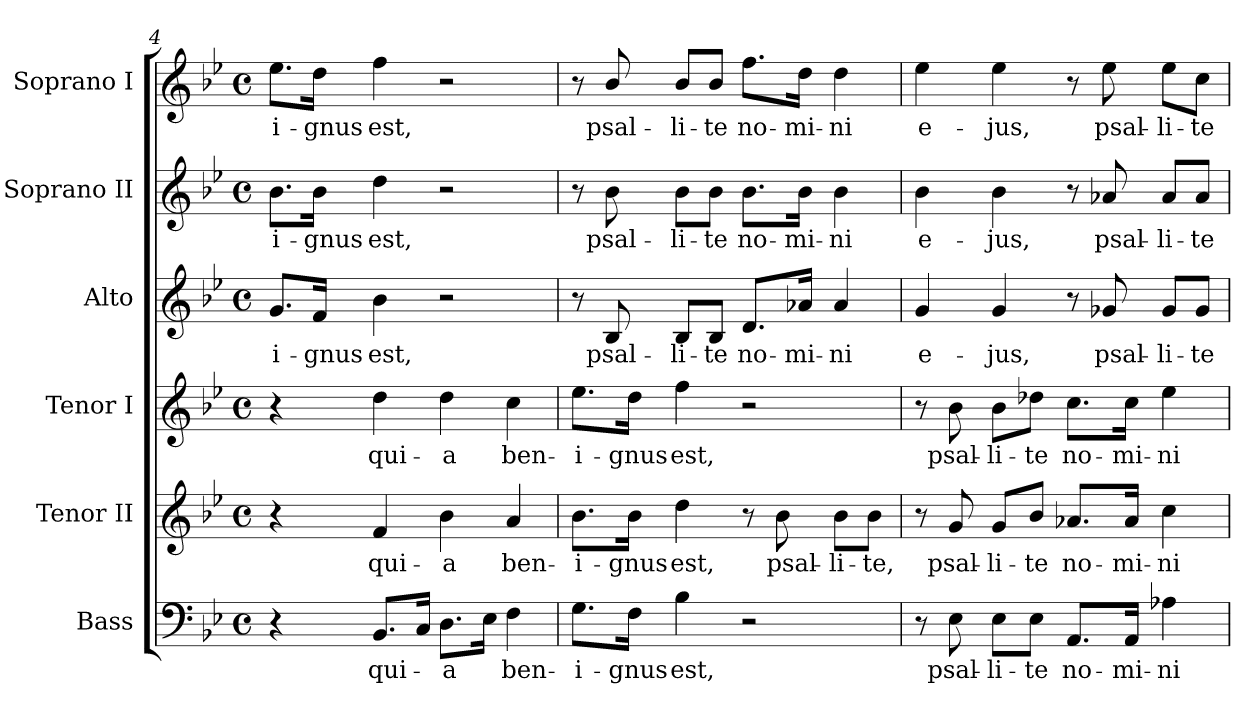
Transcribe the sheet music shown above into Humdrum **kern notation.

**kern	**text	**kern	**text	**kern	**text	**kern	**text	**kern	**text	**kern	**text
*part6	*part6	*part5	*part5	*part4	*part4	*part3	*part3	*part2	*part2	*part1	*part1
*staff6	*staff6	*staff5	*staff5	*staff4	*staff4	*staff3	*staff3	*staff2	*staff2	*staff1	*staff1
*I"Bass	*	*I"Tenor II	*	*I"Tenor I	*	*I"Alto	*	*I"Soprano II	*	*I"Soprano I	*
*I'B.	*	*I'T. II	*	*I'T. I	*	*I'A.	*	*I'S. II	*	*I'S. I	*
*clefF4	*	*clefG2	*	*clefG2	*	*clefG2	*	*clefG2	*	*clefG2	*
*	*	*ITrd7c12	*	*ITrd7c12	*	*	*	*	*	*	*
*k[b-e-]	*	*k[b-e-]	*	*k[b-e-]	*	*k[b-e-]	*	*k[b-e-]	*	*k[b-e-]	*
*B-:	*	*B-:	*	*B-:	*	*B-:	*	*B-:	*	*B-:	*
*M4/4	*	*M4/4	*	*M4/4	*	*M4/4	*	*M4/4	*	*M4/4	*
*met(c)	*	*met(c)	*	*met(c)	*	*met(c)	*	*met(c)	*	*met(c)	*
=4	=4	=4	=4	=4	=4	=4	=4	=4	=4	=4	=4
!	!	!	!	!	!	!	!LO:LY:b:color=#000000	!	!	!	!
!	!	!	!	!	!	!	!	!	!LO:LY:b:color=#000000	!	!
!	!	!	!	!	!	!	!	!	!	!	!LO:LY:b:color=#000000
4r	.	4r	.	4r	.	8.gi/L	-i-	8.b-i\L	-i-	8.ee-i\L	-i-
!	!	!	!	!	!	!	!LO:LY:b:color=#000000	!	!	!	!
!	!	!	!	!	!	!	!	!	!LO:LY:b:color=#000000	!	!
!	!	!	!	!	!	!	!	!	!	!	!LO:LY:b:color=#000000
.	.	.	.	.	.	16fi/Jk	-gnus	16b-i\Jk	-gnus	16ddi\Jk	-gnus
!	!LO:LY:b:color=#000000	!	!	!	!	!	!	!	!	!	!
!	!	!	!LO:LY:b:color=#000000	!	!	!	!	!	!	!	!
!	!	!	!	!	!LO:LY:b:color=#000000	!	!	!	!	!	!
!	!	!	!	!	!	!	!LO:LY:b:color=#000000	!	!	!	!
!	!	!	!	!	!	!	!	!	!LO:LY:b:color=#000000	!	!
!	!	!	!	!	!	!	!	!	!	!	!LO:LY:b:color=#000000
8.BB-i/L	qui-	4Fi/	qui-	4di\	qui-	4b-i\	est,	4ddi\	est,	4ffi\	est,
16Ci/Jk	.	.	.	.	.	.	.	.	.	.	.
!	!LO:LY:b:color=#000000	!	!	!	!	!	!	!	!	!	!
!	!	!	!LO:LY:b:color=#000000	!	!	!	!	!	!	!	!
!	!	!	!	!	!LO:LY:b:color=#000000	!	!	!	!	!	!
8.Di\L	-a	4B-i\	-a	4di\	-a	2r	.	2r	.	2r	.
16E-i\Jk	.	.	.	.	.	.	.	.	.	.	.
!	!LO:LY:b:color=#000000	!	!	!	!	!	!	!	!	!	!
!	!	!	!LO:LY:b:color=#000000	!	!	!	!	!	!	!	!
!	!	!	!	!	!LO:LY:b:color=#000000	!	!	!	!	!	!
4Fi\	ben-	4Ai/	ben-	4ci\	ben-	.	.	.	.	.	.
!!LO:LB:g=z
=5	=5	=5	=5	=5	=5	=5	=5	=5	=5	=5	=5
!	!LO:LY:b:color=#000000	!	!	!	!	!	!	!	!	!	!
!	!	!	!LO:LY:b:color=#000000	!	!	!	!	!	!	!	!
!	!	!	!	!	!LO:LY:b:color=#000000	!	!	!	!	!	!
8.Gi\L	-i-	8.B-i\L	-i-	8.e-i\L	-i-	8r	.	8r	.	8r	.
!	!	!	!	!	!	!	!LO:LY:b:color=#000000	!	!	!	!
!	!	!	!	!	!	!	!	!	!LO:LY:b:color=#000000	!	!
!	!	!	!	!	!	!	!	!	!	!	!LO:LY:b:color=#000000
.	.	.	.	.	.	8B-i/	psal-	8b-i\	psal-	8b-i/	psal-
!	!LO:LY:b:color=#000000	!	!	!	!	!	!	!	!	!	!
!	!	!	!LO:LY:b:color=#000000	!	!	!	!	!	!	!	!
!	!	!	!	!	!LO:LY:b:color=#000000	!	!	!	!	!	!
16Fi\Jk	-gnus	16B-i\Jk	-gnus	16di\Jk	-gnus	.	.	.	.	.	.
!	!LO:LY:b:color=#000000	!	!	!	!	!	!	!	!	!	!
!	!	!	!LO:LY:b:color=#000000	!	!	!	!	!	!	!	!
!	!	!	!	!	!LO:LY:b:color=#000000	!	!	!	!	!	!
!	!	!	!	!	!	!	!LO:LY:b:color=#000000	!	!	!	!
!	!	!	!	!	!	!	!	!	!LO:LY:b:color=#000000	!	!
!	!	!	!	!	!	!	!	!	!	!	!LO:LY:b:color=#000000
4B-i\	est,	4di\	est,	4fi\	est,	8B-i/L	-li-	8b-i\L	-li-	8b-i/L	-li-
!	!	!	!	!	!	!	!LO:LY:b:color=#000000	!	!	!	!
!	!	!	!	!	!	!	!	!	!LO:LY:b:color=#000000	!	!
!	!	!	!	!	!	!	!	!	!	!	!LO:LY:b:color=#000000
.	.	.	.	.	.	8B-i/J	-te	8b-i\J	-te	8b-i/J	-te
!	!	!	!	!	!	!	!LO:LY:b:color=#000000	!	!	!	!
!	!	!	!	!	!	!	!	!	!LO:LY:b:color=#000000	!	!
!	!	!	!	!	!	!	!	!	!	!	!LO:LY:b:color=#000000
2r	.	8r	.	2r	.	8.di/L	no-	8.b-i\L	no-	8.ffi\L	no-
!	!	!	!LO:LY:b:color=#000000	!	!	!	!	!	!	!	!
.	.	8B-i\	psal-	.	.	.	.	.	.	.	.
!	!	!	!	!	!	!	!LO:LY:b:color=#000000	!	!	!	!
!	!	!	!	!	!	!	!	!	!LO:LY:b:color=#000000	!	!
!	!	!	!	!	!	!	!	!	!	!	!LO:LY:b:color=#000000
.	.	.	.	.	.	16a-Xi/Jk	-mi-	16b-i\Jk	-mi-	16ddi\Jk	-mi-
!	!	!	!LO:LY:b:color=#000000	!	!	!	!	!	!	!	!
!	!	!	!	!	!	!	!LO:LY:b:color=#000000	!	!	!	!
!	!	!	!	!	!	!	!	!	!LO:LY:b:color=#000000	!	!
!	!	!	!	!	!	!	!	!	!	!	!LO:LY:b:color=#000000
.	.	8B-i\L	-li-	.	.	4a-i/	-ni	4b-i\	-ni	4ddi\	-ni
!	!	!	!LO:LY:b:color=#000000	!	!	!	!	!	!	!	!
.	.	8B-i\J	-te,	.	.	.	.	.	.	.	.
=6	=6	=6	=6	=6	=6	=6	=6	=6	=6	=6	=6
!	!	!	!	!	!	!	!LO:LY:b:color=#000000	!	!	!	!
!	!	!	!	!	!	!	!	!	!LO:LY:b:color=#000000	!	!
!	!	!	!	!	!	!	!	!	!	!	!LO:LY:b:color=#000000
8r	.	8r	.	8r	.	4gi/	e-	4b-i\	e-	4ee-i\	e-
!	!LO:LY:b:color=#000000	!	!	!	!	!	!	!	!	!	!
!	!	!	!LO:LY:b:color=#000000	!	!	!	!	!	!	!	!
!	!	!	!	!	!LO:LY:b:color=#000000	!	!	!	!	!	!
8E-i\	psal-	8Gi/	psal-	8B-i\	psal-	.	.	.	.	.	.
!	!LO:LY:b:color=#000000	!	!	!	!	!	!	!	!	!	!
!	!	!	!LO:LY:b:color=#000000	!	!	!	!	!	!	!	!
!	!	!	!	!	!LO:LY:b:color=#000000	!	!	!	!	!	!
!	!	!	!	!	!	!	!LO:LY:b:color=#000000	!	!	!	!
!	!	!	!	!	!	!	!	!	!LO:LY:b:color=#000000	!	!
!	!	!	!	!	!	!	!	!	!	!	!LO:LY:b:color=#000000
8E-i\L	-li-	8Gi/L	-li-	8B-i\L	-li-	4gi/	-jus,	4b-i\	-jus,	4ee-i\	-jus,
!	!LO:LY:b:color=#000000	!	!	!	!	!	!	!	!	!	!
!	!	!	!LO:LY:b:color=#000000	!	!	!	!	!	!	!	!
!	!	!	!	!	!LO:LY:b:color=#000000	!	!	!	!	!	!
8E-i\J	-te	8B-i/J	-te	8d-Xi\J	-te	.	.	.	.	.	.
!	!LO:LY:b:color=#000000	!	!	!	!	!	!	!	!	!	!
!	!	!	!LO:LY:b:color=#000000	!	!	!	!	!	!	!	!
!	!	!	!	!	!LO:LY:b:color=#000000	!	!	!	!	!	!
8.AAi/L	no-	8.A-Xi/L	no-	8.ci\L	no-	8r	.	8r	.	8r	.
!	!	!	!	!	!	!	!LO:LY:b:color=#000000	!	!	!	!
!	!	!	!	!	!	!	!	!	!LO:LY:b:color=#000000	!	!
!	!	!	!	!	!	!	!	!	!	!	!LO:LY:b:color=#000000
.	.	.	.	.	.	8g-Xi/	psal-	8a-Xi/	psal-	8ee-i\	psal-
!	!LO:LY:b:color=#000000	!	!	!	!	!	!	!	!	!	!
!	!	!	!LO:LY:b:color=#000000	!	!	!	!	!	!	!	!
!	!	!	!	!	!LO:LY:b:color=#000000	!	!	!	!	!	!
16AAi/Jk	-mi-	16A-i/Jk	-mi-	16ci\Jk	-mi-	.	.	.	.	.	.
!	!LO:LY:b:color=#000000	!	!	!	!	!	!	!	!	!	!
!	!	!	!LO:LY:b:color=#000000	!	!	!	!	!	!	!	!
!	!	!	!	!	!LO:LY:b:color=#000000	!	!	!	!	!	!
!	!	!	!	!	!	!	!LO:LY:b:color=#000000	!	!	!	!
!	!	!	!	!	!	!	!	!	!LO:LY:b:color=#000000	!	!
!	!	!	!	!	!	!	!	!	!	!	!LO:LY:b:color=#000000
4A-Xi\	-ni	4ci\	-ni	4e-i\	-ni	8g-i/L	-li-	8a-i/L	-li-	8ee-i\L	-li-
!	!	!	!	!	!	!	!LO:LY:b:color=#000000	!	!	!	!
!	!	!	!	!	!	!	!	!	!LO:LY:b:color=#000000	!	!
!	!	!	!	!	!	!	!	!	!	!	!LO:LY:b:color=#000000
.	.	.	.	.	.	8g-i/J	-te	8a-i/J	-te	8cci\J	-te
=	=	=	=	=	=	=	=	=	=	=	=
*-	*-	*-	*-	*-	*-	*-	*-	*-	*-	*-	*-
